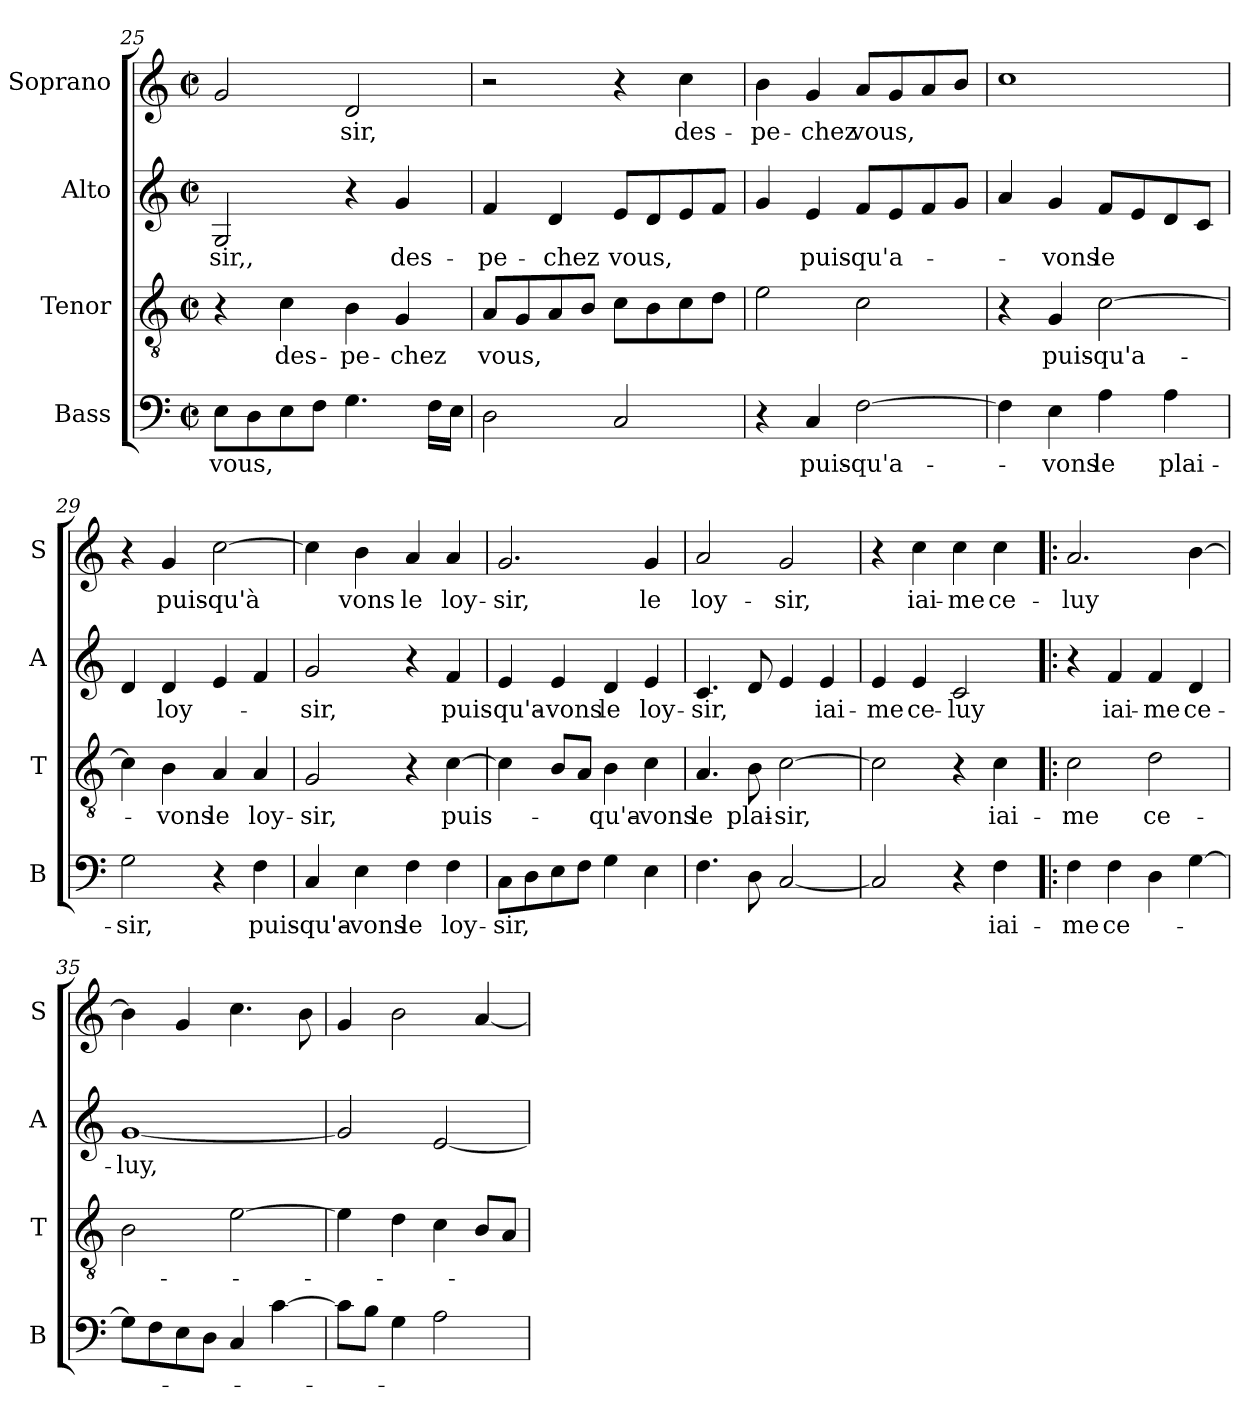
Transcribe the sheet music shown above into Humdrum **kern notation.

**kern	**text	**kern	**text	**kern	**text	**kern	**text
*part4	*part4	*part3	*part3	*part2	*part2	*part1	*part1
*staff4	*staff4	*staff3	*staff3	*staff2	*staff2	*staff1	*staff1
*I"Bass	*	*I"Tenor	*	*I"Alto	*	*I"Soprano	*
*I'B	*	*I'T	*	*I'A	*	*I'S	*
*clefF4	*	*clefGv2	*	*clefG2	*	*clefG2	*
*k[]	*	*k[]	*	*k[]	*	*k[]	*
*C:	*	*C:	*	*C:	*	*C:	*
*M2/2	*	*M2/2	*	*M2/2	*	*M2/2	*
*met(c|)	*	*met(c|)	*	*met(c|)	*	*met(c|)	*
=25	=25	=25	=25	=25	=25	=25	=25
!	!LO:LY:b	!	!	!	!LO:LY:b	!	!
8E\L	vous,	4r	.	2G/	-sir,,	2g/	.
8D\	.	.	.	.	.	.	.
!	!	!	!LO:LY:b	!	!	!	!
8E\	.	4c\	des-	.	.	.	.
8F\J	.	.	.	.	.	.	.
!	!	!	!LO:LY:b	!	!	!	!LO:LY:b
4.G\	.	4B\	-pe-	4r	.	2d/	-sir,
!	!	!	!LO:LY:b	!	!LO:LY:b	!	!
.	.	4G/	-chez	4g/	des-	.	.
16F\LL	.	.	.	.	.	.	.
16E\JJ	.	.	.	.	.	.	.
=26	=26	=26	=26	=26	=26	=26	=26
!	!	!	!LO:LY:b	!	!LO:LY:b	!	!
2D\	.	8A/L	vous,	4f/	-pe-	2r	.
.	.	8G/	.	.	.	.	.
!	!	!	!	!	!LO:LY:b	!	!
.	.	8A/	.	4d/	-chez	.	.
.	.	8B/J	.	.	.	.	.
!	!	!	!	!	!LO:LY:b	!	!
2C/	.	8c\L	.	8e/L	vous,	4r	.
.	.	8B\	.	8d/	.	.	.
!	!	!	!	!	!	!	!LO:LY:b
.	.	8c\	.	8e/	.	4cc\	des-
.	.	8d\J	.	8f/J	.	.	.
=27	=27	=27	=27	=27	=27	=27	=27
!	!	!	!	!	!	!	!LO:LY:b
4r	.	2e\	.	4g/	.	4b\	-pe-
!	!LO:LY:b	!	!	!	!LO:LY:b	!	!LO:LY:b
4C/	puis-	.	.	4e/	puis-	4g/	-chez
!	!LO:LY:b	!	!	!	!LO:LY:b	!	!LO:LY:b
[2F\	-qu'a-	2c\	.	8f/L	-qu'a-	8a/L	vous,
.	.	.	.	8e/	.	8g/	.
.	.	.	.	8f/	.	8a/	.
.	.	.	.	8g/J	.	8b/J	.
=28	=28	=28	=28	=28	=28	=28	=28
4F\]	.	4r	.	4a/	.	1cc	.
!	!LO:LY:b	!	!LO:LY:b	!	!LO:LY:b	!	!
4E\	-vons	4G/	puis-	4g/	-vons	.	.
!	!LO:LY:b	!	!LO:LY:b	!	!LO:LY:b	!	!
4A\	le	[2c\	-qu'a-	8f/L	le	.	.
.	.	.	.	8e/	.	.	.
!	!LO:LY:b	!	!	!	!	!	!
4A\	plai-	.	.	8d/	.	.	.
.	.	.	.	8c/J	.	.	.
=29	=29	=29	=29	=29	=29	=29	=29
!	!LO:LY:b	!	!	!	!	!	!
2G\	-sir,	4c\]	.	4d/	.	4r	.
!	!	!	!LO:LY:b	!	!LO:LY:b	!	!LO:LY:b
.	.	4B\	-vons	4d/	loy-	4g/	puis-
!	!	!	!LO:LY:b	!	!	!	!LO:LY:b
4r	.	4A/	le	4e/	.	[2cc\	-qu'à
!	!LO:LY:b	!	!LO:LY:b	!	!	!	!
4F\	puis-	4A/	loy-	4f/	.	.	.
!!LO:LB:g=z
=30	=30	=30	=30	=30	=30	=30	=30
!	!LO:LY:b	!	!LO:LY:b	!	!LO:LY:b	!	!
4C/	-qu'a-	2G/	-sir,	2g/	-sir,	4cc\]	.
!	!LO:LY:b	!	!	!	!	!	!LO:LY:b
4E\	-vons	.	.	.	.	4b\	vons
!	!LO:LY:b	!	!	!	!	!	!LO:LY:b
4F\	le	4r	.	4r	.	4a/	le
!	!LO:LY:b	!	!LO:LY:b	!	!LO:LY:b	!	!LO:LY:b
4F\	loy-	[4c\	puis-	4f/	puis-	4a/	loy-
=31	=31	=31	=31	=31	=31	=31	=31
!	!LO:LY:b	!	!	!	!LO:LY:b	!	!LO:LY:b
8C\L	-sir,	4c\]	.	4e/	-qu'a-	2.g/	-sir,
8D\	.	.	.	.	.	.	.
!	!	!	!	!	!LO:LY:b	!	!
8E\	.	8B/L	.	4e/	-vons	.	.
8F\J	.	8A/J	.	.	.	.	.
!	!	!	!LO:LY:b	!	!LO:LY:b	!	!
4G\	.	4B\	-qu'a-	4d/	le	.	.
!	!	!	!LO:LY:b	!	!LO:LY:b	!	!LO:LY:b
4E\	.	4c\	-vons	4e/	loy-	4g/	le
=32	=32	=32	=32	=32	=32	=32	=32
!	!	!	!LO:LY:b	!	!LO:LY:b	!	!LO:LY:b
4.F\	.	4.A/	le	4.c/	-sir,	2a/	loy-
!	!	!	!LO:LY:b	!	!	!	!
8D\	.	8B\	plai-	8d/	.	.	.
!	!	!	!LO:LY:b	!	!	!	!LO:LY:b
[2C/	.	[2c\	-sir,	4e/	.	2g/	-sir,
!	!	!	!	!	!LO:LY:b	!	!
.	.	.	.	4e/	iai-	.	.
=33	=33	=33	=33	=33	=33	=33	=33
!	!	!	!	!	!LO:LY:b	!	!
2C/]	.	2c\]	.	4e/	-me	4r	.
!	!	!	!	!	!LO:LY:b	!	!LO:LY:b
.	.	.	.	4e/	ce-	4cc\	iai-
!	!	!	!	!	!LO:LY:b	!	!LO:LY:b
4r	.	4r	.	2c/	-luy	4cc\	-me
!	!LO:LY:b	!	!LO:LY:b	!	!	!	!LO:LY:b
4F\	iai-	4c\	iai-	.	.	4cc\	ce-
=34!|:	=34!|:	=34!|:	=34!|:	=34!|:	=34!|:	=34!|:	=34!|:
!	!LO:LY:b	!	!LO:LY:b	!	!	!	!LO:LY:b
4F\	-me	2c\	-me	4r	.	2.a/	-luy
!	!LO:LY:b	!	!	!	!LO:LY:b	!	!
4F\	ce-	.	.	4f/	iai-	.	.
!	!	!	!LO:LY:b	!	!LO:LY:b	!	!
4D\	.	2d\	ce-	4f/	-me	.	.
!	!	!	!	!	!LO:LY:b	!	!
[4G\	.	.	.	4d/	ce-	[4b\	.
=35	=35	=35	=35	=35	=35	=35	=35
!	!	!	!	!	!LO:LY:b	!	!
8G\L]	.	2B\	.	[1g	-luy,	4b\]	.
8F\	.	.	.	.	.	.	.
8E\	.	.	.	.	.	4g/	.
8D\J	.	.	.	.	.	.	.
4C/	.	[2e\	.	.	.	4.cc\	.
[4c\	.	.	.	.	.	.	.
.	.	.	.	.	.	8b\	.
!!LO:PB:g=z
=36	=36	=36	=36	=36	=36	=36	=36
8c\L]	.	4e\]	.	2g/]	.	4g/	.
8B\J	.	.	.	.	.	.	.
4G\	.	4d\	.	.	.	2b\	.
2A\	.	4c\	.	[2e/	.	.	.
.	.	8B/L	.	.	.	[4a/	.
.	.	8A/J	.	.	.	.	.
=	=	=	=	=	=	=	=
*-	*-	*-	*-	*-	*-	*-	*-
